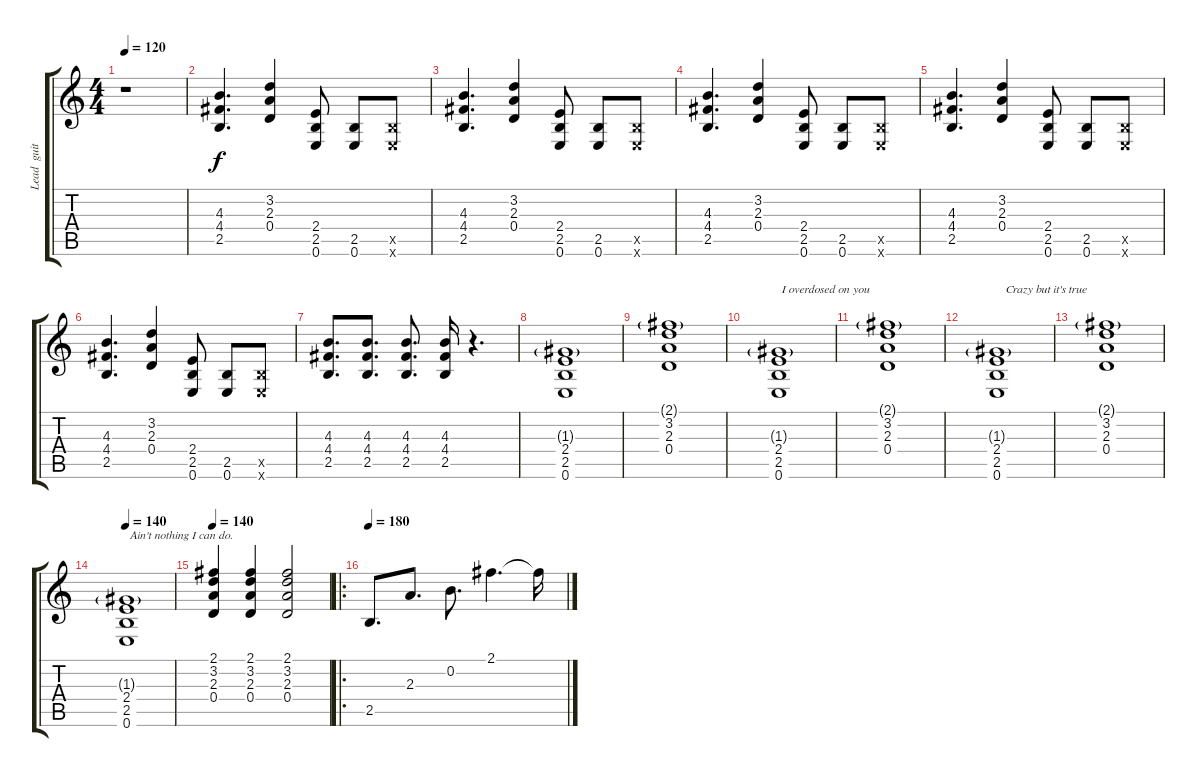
\track ("Lead  guitar" "Lead  guit") {instrument distortionguitar}
\staff {score tabs}
\tuning (E4 B3 G3 D3 A2 E2) {hide}
\ts (4 4)
\tempo 120
\clef g2
\ks c
r.1{dy f} |
(4.3 4.4 2.5).4{d} (3.2 2.3 0.4).4 (2.4 2.5 0.6).8 (2.5 0.6).8 (2.5{x} 0.6{x}).8 |
(4.3 4.4 2.5).4{d} (3.2 2.3 0.4).4 (2.4 2.5 0.6).8 (2.5 0.6).8 (2.5{x} 0.6{x}).8 |
(4.3 4.4 2.5).4{d} (3.2 2.3 0.4).4 (2.4 2.5 0.6).8 (2.5 0.6).8 (2.5{x} 0.6{x}).8 |
(4.3 4.4 2.5).4{d} (3.2 2.3 0.4).4 (2.4 2.5 0.6).8 (2.5 0.6).8 (2.5{x} 0.6{x}).8 |
(4.3 4.4 2.5).4{d} (3.2 2.3 0.4).4 (2.4 2.5 0.6).8 (2.5 0.6).8 (2.5{x} 0.6{x}).8 |
(4.3 4.4 2.5).8{d} (4.3 4.4 2.5).8{d} (4.3 4.4 2.5).8{d} (4.3 4.4 2.5).16 r.4{d} |
(1.3{g} 2.4 2.5 0.6).1 |
(2.1{g} 3.2 2.3 0.4).1 |
(1.3{g} 2.4 2.5 0.6).1{txt " I overdosed on you"} |
(2.1{g} 3.2 2.3 0.4).1 |
(1.3{g} 2.4 2.5 0.6).1{txt "   Crazy but it's true"} |
(2.1{g} 3.2 2.3 0.4).1 |
\tempo 140
(1.3{g} 2.4 2.5 0.6).1{txt " Ain't nothing I can do.    "} |
\tempo 140
(2.1 3.2 2.3 0.4).4 (2.1 3.2 2.3 0.4).4 (2.1 3.2 2.3 0.4).2 |
\ro
\tempo 180
2.5.8{d} 2.3.8{d} 0.2.8{d} 2.1.4{d} 2.1{t}.16
